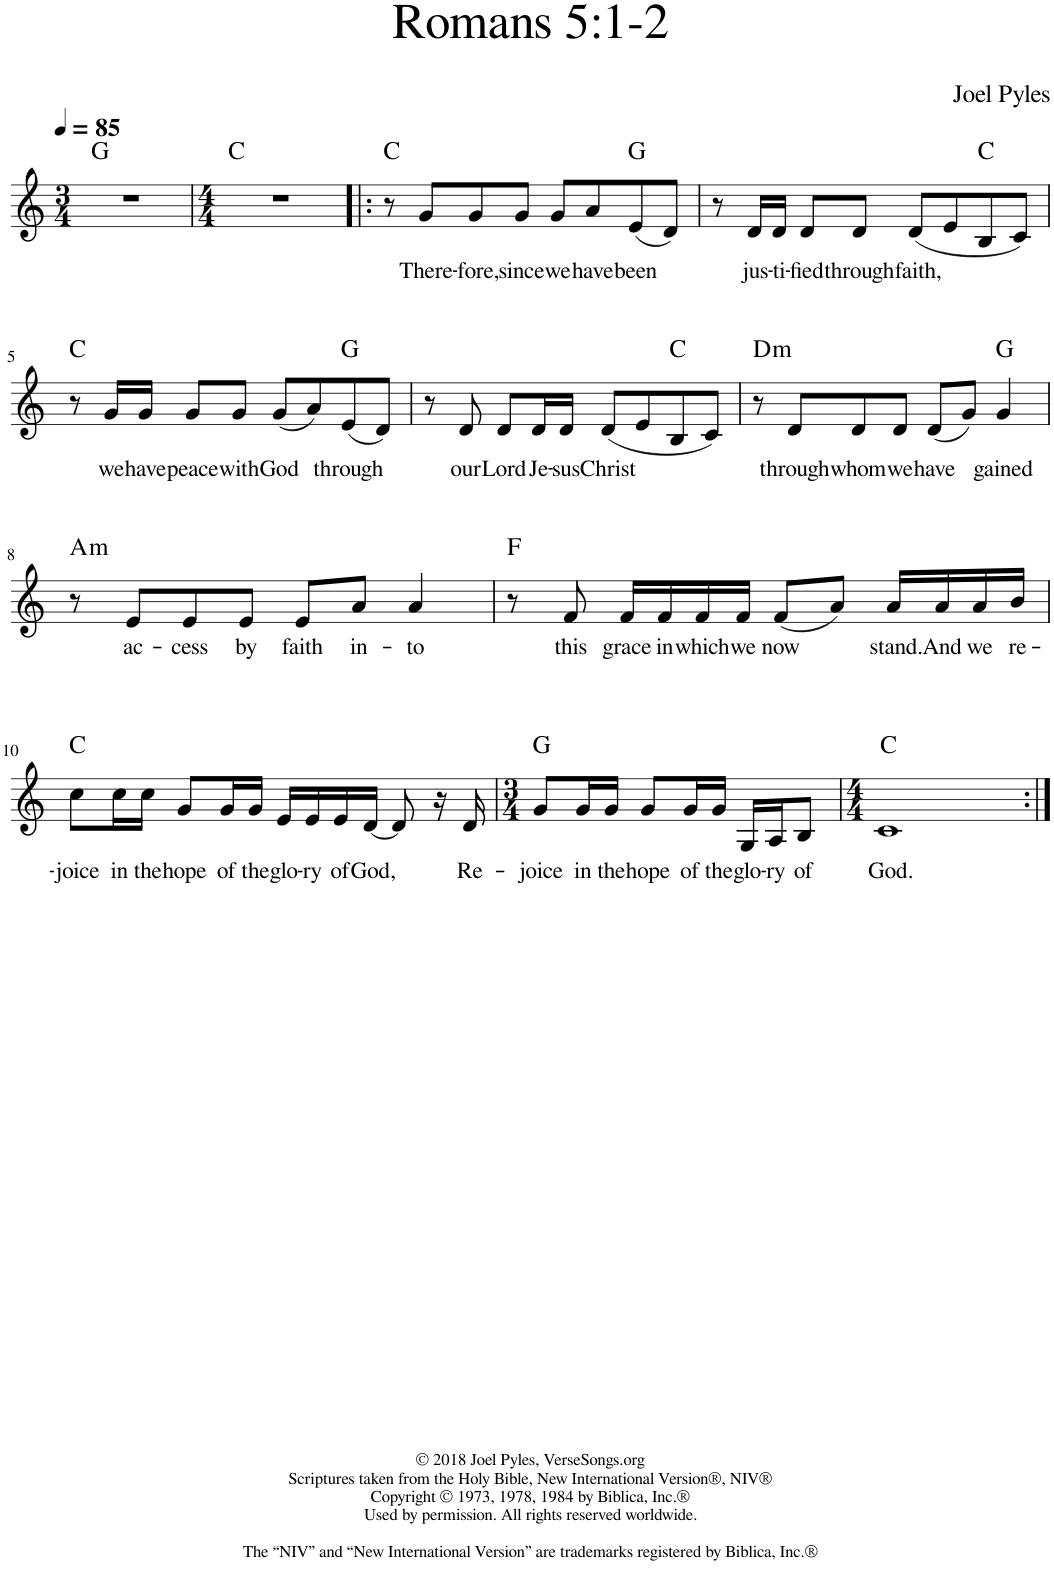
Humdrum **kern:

**kern	**text	**harte
*part1	*part1	*part1
*staff1	*staff1	*
*I"Piano	*	*
*I'Pno.	*	*
*clefG2	*	*
*k[]	*	*
*M3/4	*	*
*MM85	*	*
=1	=1	=1
2.r	.	G:maj
=2	=2	=2
*M4/4	*	*
1r	.	C:maj
=3!|:	=3!|:	=3!|:
8r	.	C:maj
!	!LO:LY:b	!
8g/L	-There-	.
!	!LO:LY:b	!
8g/	-fore,	.
!	!LO:LY:b	!
8g/J	since	.
!	!LO:LY:b	!
8g/L	we	.
!	!LO:LY:b	!
8a/	have	.
!	!LO:LY:b	!
(8e/	been	G:maj
8d/J)	.	.
=4	=4	=4
8r	.	.
!	!LO:LY:b	!
16d/LL	jus-	.
!	!LO:LY:b	!
16d/JJ	-ti-	.
!	!LO:LY:b	!
8d/L	-fied	.
!	!LO:LY:b	!
8d/J	through	.
!	!LO:LY:b	!
(8d/L	faith,	.
8e/	.	.
8B/	.	C:maj
8c/J)	.	.
!!LO:LB:g=z
=5	=5	=5
8r	.	C:maj
!	!LO:LY:b	!
16g/LL	we	.
!	!LO:LY:b	!
16g/JJ	have	.
!	!LO:LY:b	!
8g/L	peace	.
!	!LO:LY:b	!
8g/J	with	.
!	!LO:LY:b	!
(8g/L	God	.
8a/)	.	.
!	!LO:LY:b	!
(8e/	through	G:maj
8d/J)	.	.
=6	=6	=6
8r	.	.
!	!LO:LY:b	!
8d/	our	.
!	!LO:LY:b	!
8d/L	Lord	.
!	!LO:LY:b	!
16d/L	Je-	.
!	!LO:LY:b	!
16d/JJ	-sus	.
!	!LO:LY:b	!
(8d/L	Christ	.
8e/	.	.
8B/	.	C:maj
8c/J)	.	.
=7	=7	=7
!	!	!LO:H:kt=m
8r	.	D:min
!	!LO:LY:b	!
8d/L	through	.
!	!LO:LY:b	!
8d/	whom	.
!	!LO:LY:b	!
8d/J	we	.
!	!LO:LY:b	!
(8d/L	have	.
8g/J)	.	.
!	!LO:LY:b	!
4g/	gained	G:maj
!!LO:LB:g=z
=8	=8	=8
!	!	!LO:H:kt=m
8r	.	A:min
!	!LO:LY:b	!
8e/L	ac-	.
!	!LO:LY:b	!
8e/	-cess	.
!	!LO:LY:b	!
8e/J	by	.
!	!LO:LY:b	!
8e/L	faith	.
!	!LO:LY:b	!
8a/J	in-	.
!	!LO:LY:b	!
4a/	-to	.
=9	=9	=9
8r	.	F:maj
!	!LO:LY:b	!
8f/	this	.
!	!LO:LY:b	!
16f/LL	grace	.
!	!LO:LY:b	!
16f/	in	.
!	!LO:LY:b	!
16f/	which	.
!	!LO:LY:b	!
16f/JJ	we	.
!	!LO:LY:b	!
(8f/L	now	.
8a/J)	.	.
!	!LO:LY:b	!
16a/LL	stand.	.
!	!LO:LY:b	!
16a/	And	.
!	!LO:LY:b	!
16a/	we	.
!	!LO:LY:b	!
16b/JJ	re-	.
!!LO:LB:g=z
=10	=10	=10
!	!LO:LY:b	!
8cc\L	-joice	C:maj
!	!LO:LY:b	!
16cc\L	in	.
!	!LO:LY:b	!
16cc\JJ	the	.
!	!LO:LY:b	!
8g/L	hope	.
!	!LO:LY:b	!
16g/L	of	.
!	!LO:LY:b	!
16g/JJ	the	.
!	!LO:LY:b	!
16e/LL	glo-	.
!	!LO:LY:b	!
16e/	-ry	.
!	!LO:LY:b	!
16e/	of	.
!	!LO:LY:b	!
[16d/JJ	God,	.
8d/]	.	.
16r	.	.
!	!LO:LY:b	!
16d/	Re-	.
=11	=11	=11
*M3/4	*	*
!	!LO:LY:b	!
8g/L	-joice	G:maj
!	!LO:LY:b	!
16g/L	in	.
!	!LO:LY:b	!
16g/JJ	the	.
!	!LO:LY:b	!
8g/L	hope	.
!	!LO:LY:b	!
16g/L	of	.
!	!LO:LY:b	!
16g/JJ	the	.
!	!LO:LY:b	!
16G/LL	glo-	.
!	!LO:LY:b	!
16A/J	-ry	.
!	!LO:LY:b	!
8B/J	of	.
=12	=12	=12
*M4/4	*	*
!	!LO:LY:b	!
1c	God.	C:maj
=:|!	=:|!	=:|!
*-	*-	*-
